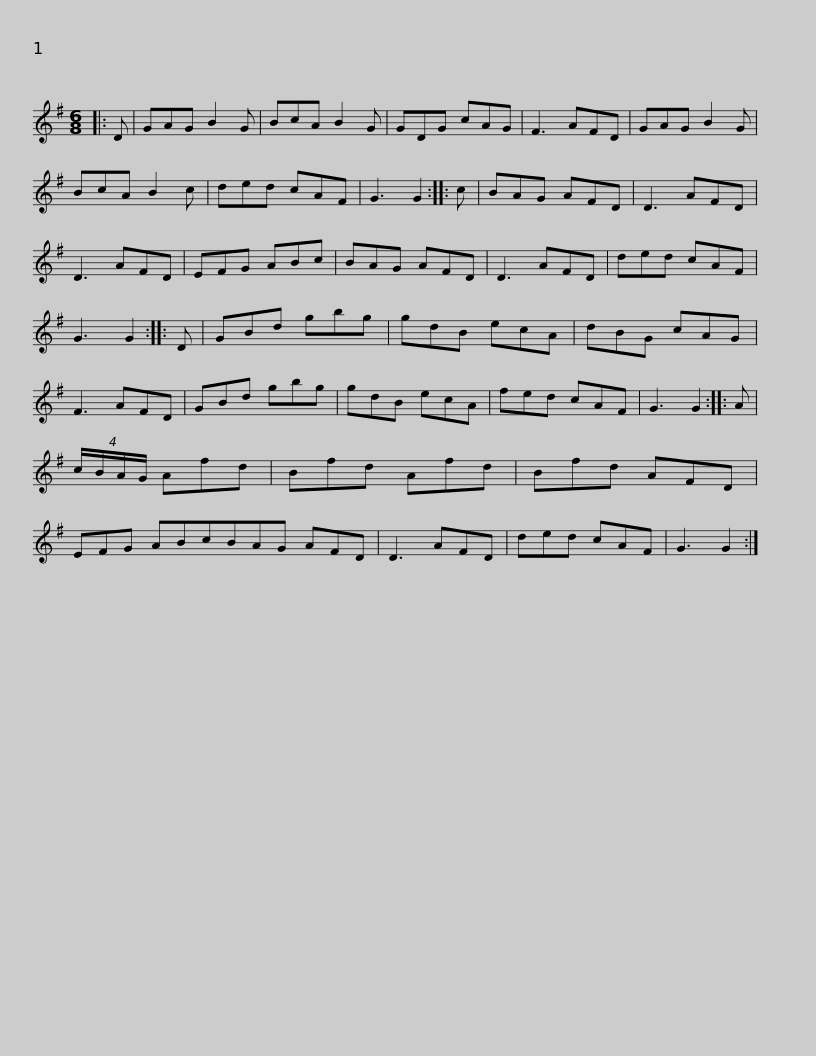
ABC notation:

X:1
L:1/8
M:6/8
I:linebreak $
K:G
V:1 treble
V:1
|: D | GAG B2 G | BcA B2 G | GDG cAG | F3 AFD | %5
 GAG B2 G | BcA B2 c | ded cAF | G3 G2 ::$ c | %10
 BAG AFD | D3 AFD | D3 AFD | EFG ABc | BAG AFD | %15
 D3 AFD | ded cAF | G3 G2 ::$ D | GBd gbg | %20
 gdB ecA | dBG cAG | F3 AFD | GBd gbg | gdB ecA | %25
 fed cAF |$ G3 G2 :: A | (4:3:4c/B/A/G/ Afd | Bfd Afd | %30
 Bfd AFD | EFG ABcBAG AFD | D3 AFD |$ ded cAF | G3 G2 :| %35
